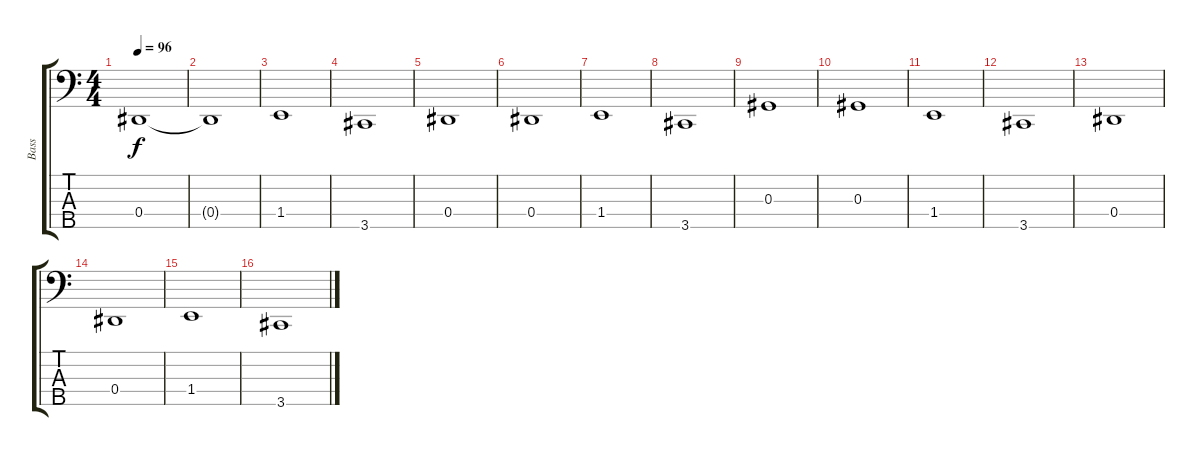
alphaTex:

\track ("Bass" "Bass") {instrument electricbassfinger}
\staff {score tabs}
\tuning (Gb2 Db2 Ab1 Eb1 Bb0) {hide}
\ts (4 4)
\tempo 96
\clef f4
\ks c
0.4.1{dy f} |
0.4{t}.1 |
1.4.1 |
3.5.1 |
0.4.1 |
0.4.1 |
1.4.1 |
3.5.1 |
0.3.1 |
0.3.1 |
1.4.1 |
3.5.1 |
0.4.1 |
0.4.1 |
1.4.1 |
3.5.1
